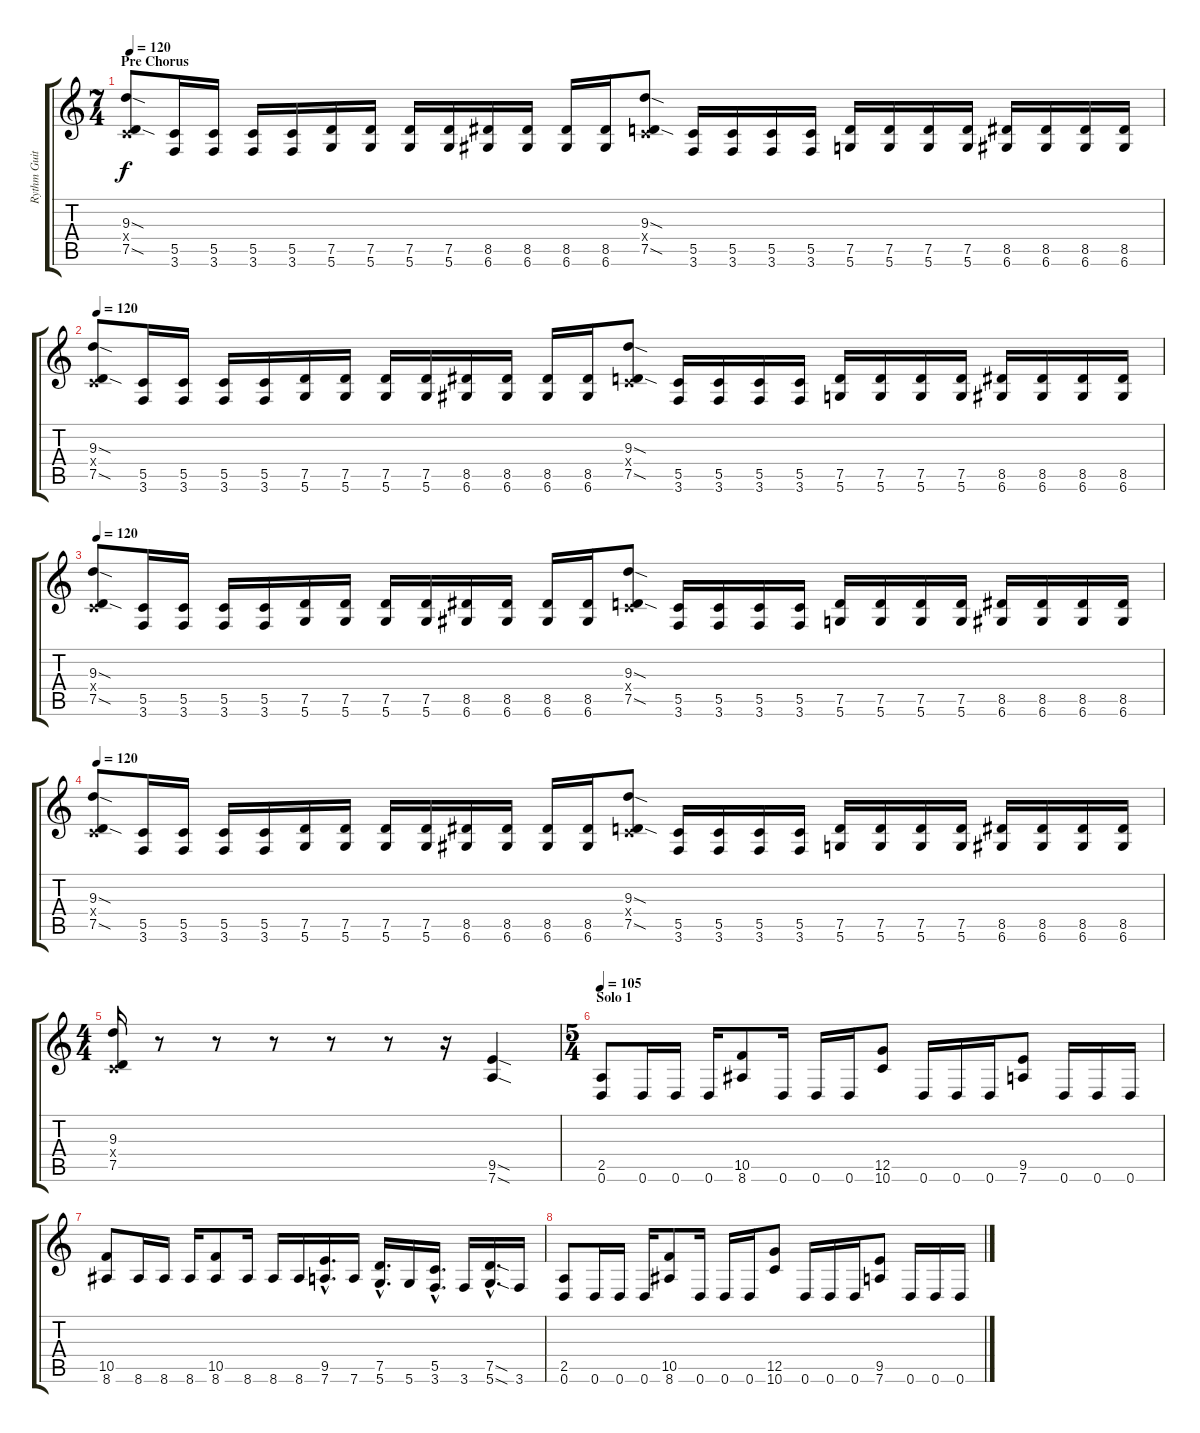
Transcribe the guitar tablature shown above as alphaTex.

\track ("Rythm Guitar" "Rythm Guit") {instrument distortionguitar}
\staff {score tabs}
\tuning (D4 A3 F3 C3 G2 D2) {hide}
\ts (7 4)
\section ("" "Pre Chorus")
\tempo 120
\clef g2
\ks c
(9.3{sod} 0.4{x} 7.5{sod}).8{dy f} (5.5 3.6).16 (5.5 3.6).16 (5.5 3.6).16 (5.5 3.6).16 (7.5 5.6).16 (7.5 5.6).16 (7.5 5.6).16 (7.5 5.6).16 (8.5 6.6).16 (8.5 6.6).16 (8.5 6.6).16 (8.5 6.6).16 (9.3{sod} 0.4{x} 7.5{sod}).8 (5.5 3.6).16 (5.5 3.6).16 (5.5 3.6).16 (5.5 3.6).16 (7.5 5.6).16 (7.5 5.6).16 (7.5 5.6).16 (7.5 5.6).16 (8.5 6.6).16 (8.5 6.6).16 (8.5 6.6).16 (8.5 6.6).16 |
\tempo 120
(9.3{sod} 0.4{x} 7.5{sod}).8 (5.5 3.6).16 (5.5 3.6).16 (5.5 3.6).16 (5.5 3.6).16 (7.5 5.6).16 (7.5 5.6).16 (7.5 5.6).16 (7.5 5.6).16 (8.5 6.6).16 (8.5 6.6).16 (8.5 6.6).16 (8.5 6.6).16 (9.3{sod} 0.4{x} 7.5{sod}).8 (5.5 3.6).16 (5.5 3.6).16 (5.5 3.6).16 (5.5 3.6).16 (7.5 5.6).16 (7.5 5.6).16 (7.5 5.6).16 (7.5 5.6).16 (8.5 6.6).16 (8.5 6.6).16 (8.5 6.6).16 (8.5 6.6).16 |
\tempo 120
(9.3{sod} 0.4{x} 7.5{sod}).8 (5.5 3.6).16 (5.5 3.6).16 (5.5 3.6).16 (5.5 3.6).16 (7.5 5.6).16 (7.5 5.6).16 (7.5 5.6).16 (7.5 5.6).16 (8.5 6.6).16 (8.5 6.6).16 (8.5 6.6).16 (8.5 6.6).16 (9.3{sod} 0.4{x} 7.5{sod}).8 (5.5 3.6).16 (5.5 3.6).16 (5.5 3.6).16 (5.5 3.6).16 (7.5 5.6).16 (7.5 5.6).16 (7.5 5.6).16 (7.5 5.6).16 (8.5 6.6).16 (8.5 6.6).16 (8.5 6.6).16 (8.5 6.6).16 |
\tempo 120
(9.3{sod} 0.4{x} 7.5{sod}).8 (5.5 3.6).16 (5.5 3.6).16 (5.5 3.6).16 (5.5 3.6).16 (7.5 5.6).16 (7.5 5.6).16 (7.5 5.6).16 (7.5 5.6).16 (8.5 6.6).16 (8.5 6.6).16 (8.5 6.6).16 (8.5 6.6).16 (9.3{sod} 0.4{x} 7.5{sod}).8 (5.5 3.6).16 (5.5 3.6).16 (5.5 3.6).16 (5.5 3.6).16 (7.5 5.6).16 (7.5 5.6).16 (7.5 5.6).16 (7.5 5.6).16 (8.5 6.6).16 (8.5 6.6).16 (8.5 6.6).16 (8.5 6.6).16 |
\ts (4 4)
(9.3 0.4{x} 7.5).16 r.8 r.8 r.8 r.8 r.8 r.16 (9.5{sod} 7.6{sod}).4 |
\ts (5 4)
\section ("" "Solo 1")
\tempo 105
(2.5 0.6).8 0.6.16 0.6.16 0.6.16 (10.5 8.6).8 0.6.16 0.6.16 0.6.16 (12.5 10.6).8 0.6.16 0.6.16 0.6.16 (9.5 7.6).8 0.6.16 0.6.16 0.6.16 |
(10.5 8.6).8 8.6.16 8.6.16 8.6.16 (10.5 8.6).8 8.6.16 8.6.16 8.6.16 (9.5{hac} 7.6{hac}).16{d} 7.6.16 (7.5{hac} 5.6{hac}).16{d} 5.6.16 (5.5{hac} 3.6{hac}).16{d} 3.6.16 (7.5{sod hac} 5.6{sod hac}).16{d} 3.6.16 |
(2.5 0.6).8 0.6.16 0.6.16 0.6.16 (10.5 8.6).8 0.6.16 0.6.16 0.6.16 (12.5 10.6).8 0.6.16 0.6.16 0.6.16 (9.5 7.6).8 0.6.16 0.6.16 0.6.16
